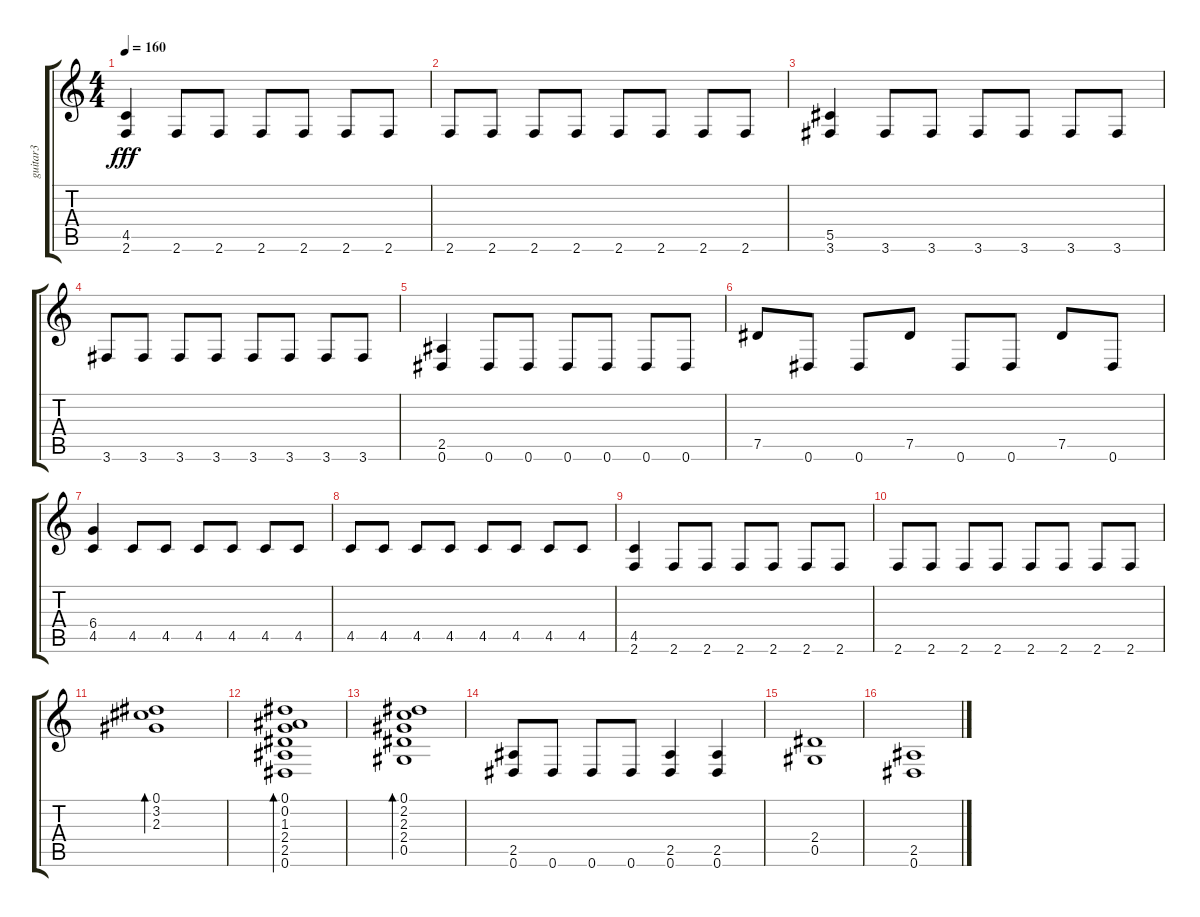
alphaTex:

\track ("guitar3" "guitar3") {instrument distortionguitar}
\staff {score tabs}
\tuning (Eb4 Bb3 Gb3 Db3 Ab2 Eb2) {hide}
\ts (4 4)
\tempo 160
\clef g2
\ks c
(4.5 2.6).4{dy fff} 2.6.8 2.6.8 2.6.8 2.6.8 2.6.8 2.6.8 |
2.6.8 2.6.8 2.6.8 2.6.8 2.6.8 2.6.8 2.6.8 2.6.8 |
(5.5 3.6).4 3.6.8 3.6.8 3.6.8 3.6.8 3.6.8 3.6.8 |
3.6.8 3.6.8 3.6.8 3.6.8 3.6.8 3.6.8 3.6.8 3.6.8 |
(2.5 0.6).4 0.6.8 0.6.8 0.6.8 0.6.8 0.6.8 0.6.8 |
7.5.8 0.6.8 0.6.8 7.5.8 0.6.8 0.6.8 7.5.8 0.6.8 |
(6.4 4.5).4 4.5.8 4.5.8 4.5.8 4.5.8 4.5.8 4.5.8 |
4.5.8 4.5.8 4.5.8 4.5.8 4.5.8 4.5.8 4.5.8 4.5.8 |
(4.5 2.6).4 2.6.8 2.6.8 2.6.8 2.6.8 2.6.8 2.6.8 |
2.6.8 2.6.8 2.6.8 2.6.8 2.6.8 2.6.8 2.6.8 2.6.8 |
(0.1 3.2 2.3).1{bd 120} |
(0.1 0.2 1.3 2.4 2.5 0.6).1{bd 120} |
(0.1 2.2 2.3 2.4 0.5).1{bd 120} |
(2.5 0.6).8 0.6.8 0.6.8 0.6.8 (2.5 0.6).4 (2.5 0.6).4 |
(2.4 0.5).1 |
(2.5 0.6).1
